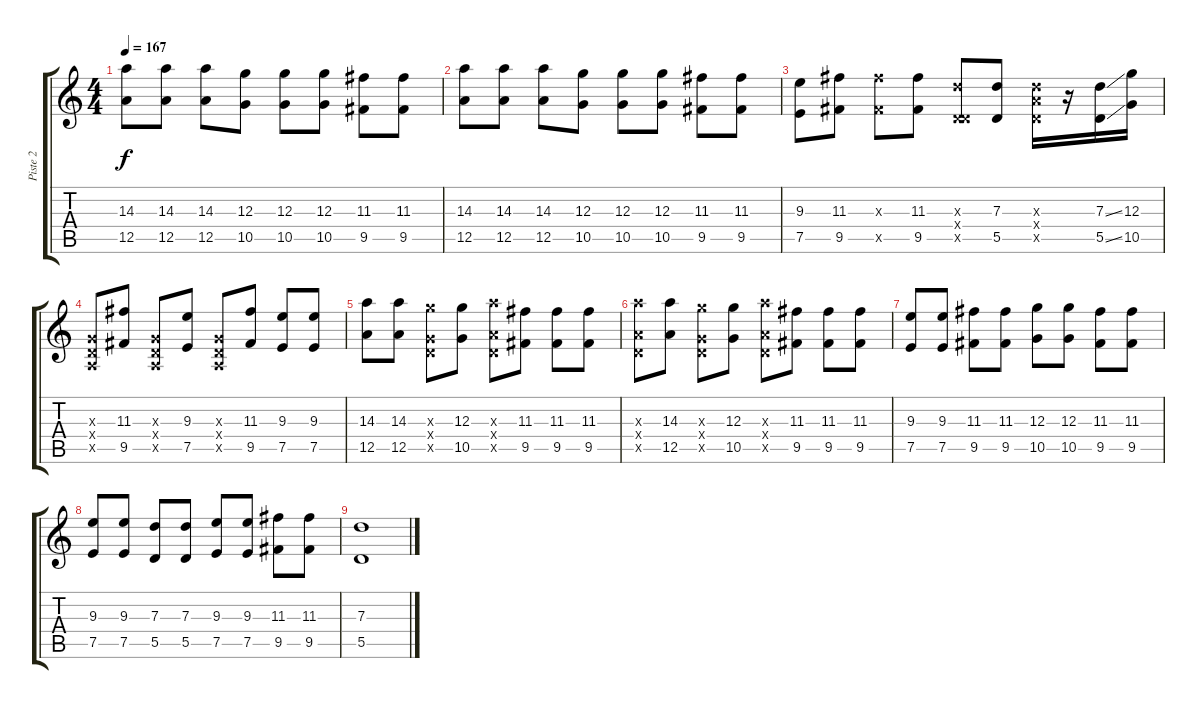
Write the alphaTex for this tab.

\track ("Piste 2" "Piste 2") {instrument distortionguitar}
\staff {score tabs}
\tuning (E4 B3 G3 D3 A2 E2) {hide}
\ts (4 4)
\tempo 167
\clef g2
\ks c
(14.3 12.5).8{dy f} (14.3 12.5).8 (14.3 12.5).8 (12.3 10.5).8 (12.3 10.5).8 (12.3 10.5).8 (11.3 9.5).8 (11.3 9.5).8 |
(14.3 12.5).8 (14.3 12.5).8 (14.3 12.5).8 (12.3 10.5).8 (12.3 10.5).8 (12.3 10.5).8 (11.3 9.5).8 (11.3 9.5).8 |
(9.3 7.5).8 (11.3 9.5).8 (11.3{x} 9.5{x}).8 (11.3 9.5).8 (7.3{x} 0.4{x} 5.5{x}).8 (7.3 5.5).8 (7.3{x} 7.4{x} 5.5{x}).16 r.16 (7.3{ss} 5.5{ss}).16 (12.3 10.5).16 |
(0.3{x} 0.4{x} 0.5{x}).8 (11.3 9.5).8 (0.3{x} 0.4{x} 0.5{x}).8 (9.3 7.5).8 (0.3{x} 0.4{x} 0.5{x}).8 (11.3 9.5).8 (9.3 7.5).8 (9.3 7.5).8 |
(14.3 12.5).8 (14.3 12.5).8 (12.3{x} 0.4{x} 10.5{x}).8 (12.3 10.5).8 (14.3{x} 0.4{x} 12.5{x}).8 (11.3 9.5).8 (11.3 9.5).8 (11.3 9.5).8 |
(14.3{x} 0.4{x} 12.5{x}).8 (14.3 12.5).8 (12.3{x} 0.4{x} 10.5{x}).8 (12.3 10.5).8 (14.3{x} 0.4{x} 12.5{x}).8 (11.3 9.5).8 (11.3 9.5).8 (11.3 9.5).8 |
(9.3 7.5).8 (9.3 7.5).8 (11.3 9.5).8 (11.3 9.5).8 (12.3 10.5).8 (12.3 10.5).8 (11.3 9.5).8 (11.3 9.5).8 |
(9.3 7.5).8 (9.3 7.5).8 (7.3 5.5).8 (7.3 5.5).8 (9.3 7.5).8 (9.3 7.5).8 (11.3 9.5).8 (11.3 9.5).8 |
(7.3 5.5).1
